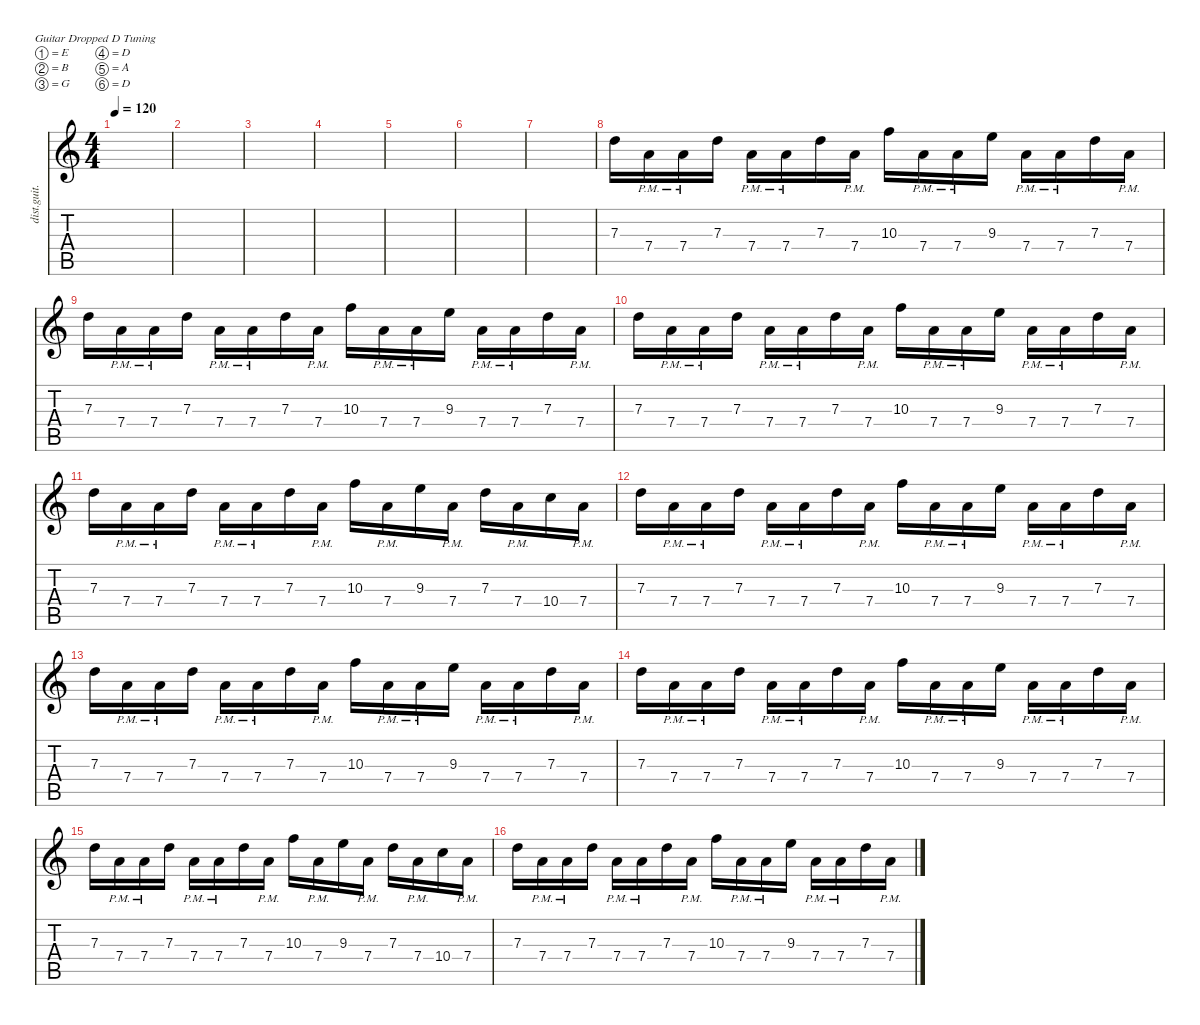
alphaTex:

\defaultSystemsLayout 4
\hideDynamics
\bracketExtendMode nobrackets
\otherSystemsTrackNameOrientation horizontal
\track ("lead" "dist.guit.") {instrument distortionguitar}
\staff {score tabs}
\tuning (E4 B3 G3 D3 A2 D2)
\ts (4 4)
\tempo 120
\clef g2
\ks c
|
|
|
|
|
|
|
7.3.16{beam Down} 7.4{pm}.16{beam Down} 7.4{pm}.16{beam Down} 7.3.16{beam Down} 7.4{pm}.16{beam Down} 7.4{pm}.16{beam Down} 7.3.16{beam Down} 7.4{pm}.16{beam Down} 10.3.16{beam Down} 7.4{pm}.16{beam Down} 7.4{pm}.16{beam Down} 9.3.16{beam Down} 7.4{pm}.16{beam Down} 7.4{pm}.16{beam Down} 7.3.16{beam Down} 7.4{pm}.16{beam Down} |
7.3.16{beam Down} 7.4{pm}.16{beam Down} 7.4{pm}.16{beam Down} 7.3.16{beam Down} 7.4{pm}.16{beam Down} 7.4{pm}.16{beam Down} 7.3.16{beam Down} 7.4{pm}.16{beam Down} 10.3.16{beam Down} 7.4{pm}.16{beam Down} 7.4{pm}.16{beam Down} 9.3.16{beam Down} 7.4{pm}.16{beam Down} 7.4{pm}.16{beam Down} 7.3.16{beam Down} 7.4{pm}.16{beam Down} |
7.3.16{beam Down} 7.4{pm}.16{beam Down} 7.4{pm}.16{beam Down} 7.3.16{beam Down} 7.4{pm}.16{beam Down} 7.4{pm}.16{beam Down} 7.3.16{beam Down} 7.4{pm}.16{beam Down} 10.3.16{beam Down} 7.4{pm}.16{beam Down} 7.4{pm}.16{beam Down} 9.3.16{beam Down} 7.4{pm}.16{beam Down} 7.4{pm}.16{beam Down} 7.3.16{beam Down} 7.4{pm}.16{beam Down} |
7.3.16{beam Down} 7.4{pm}.16{beam Down} 7.4{pm}.16{beam Down} 7.3.16{beam Down} 7.4{pm}.16{beam Down} 7.4{pm}.16{beam Down} 7.3.16{beam Down} 7.4{pm}.16{beam Down} 10.3.16{beam Down} 7.4{pm}.16{beam Down} 9.3.16{beam Down} 7.4{pm}.16{beam Down} 7.3.16{beam Down} 7.4{pm}.16{beam Down} 10.4.16{beam Down} 7.4{pm}.16{beam Down} |
7.3.16{beam Down} 7.4{pm}.16{beam Down} 7.4{pm}.16{beam Down} 7.3.16{beam Down} 7.4{pm}.16{beam Down} 7.4{pm}.16{beam Down} 7.3.16{beam Down} 7.4{pm}.16{beam Down} 10.3.16{beam Down} 7.4{pm}.16{beam Down} 7.4{pm}.16{beam Down} 9.3.16{beam Down} 7.4{pm}.16{beam Down} 7.4{pm}.16{beam Down} 7.3.16{beam Down} 7.4{pm}.16{beam Down} |
7.3.16{beam Down} 7.4{pm}.16{beam Down} 7.4{pm}.16{beam Down} 7.3.16{beam Down} 7.4{pm}.16{beam Down} 7.4{pm}.16{beam Down} 7.3.16{beam Down} 7.4{pm}.16{beam Down} 10.3.16{beam Down} 7.4{pm}.16{beam Down} 7.4{pm}.16{beam Down} 9.3.16{beam Down} 7.4{pm}.16{beam Down} 7.4{pm}.16{beam Down} 7.3.16{beam Down} 7.4{pm}.16{beam Down} |
7.3.16{beam Down} 7.4{pm}.16{beam Down} 7.4{pm}.16{beam Down} 7.3.16{beam Down} 7.4{pm}.16{beam Down} 7.4{pm}.16{beam Down} 7.3.16{beam Down} 7.4{pm}.16{beam Down} 10.3.16{beam Down} 7.4{pm}.16{beam Down} 7.4{pm}.16{beam Down} 9.3.16{beam Down} 7.4{pm}.16{beam Down} 7.4{pm}.16{beam Down} 7.3.16{beam Down} 7.4{pm}.16{beam Down} |
7.3.16{beam Down} 7.4{pm}.16{beam Down} 7.4{pm}.16{beam Down} 7.3.16{beam Down} 7.4{pm}.16{beam Down} 7.4{pm}.16{beam Down} 7.3.16{beam Down} 7.4{pm}.16{beam Down} 10.3.16{beam Down} 7.4{pm}.16{beam Down} 9.3.16{beam Down} 7.4{pm}.16{beam Down} 7.3.16{beam Down} 7.4{pm}.16{beam Down} 10.4.16{beam Down} 7.4{pm}.16{beam Down} |
7.3.16{beam Down} 7.4{pm}.16{beam Down} 7.4{pm}.16{beam Down} 7.3.16{beam Down} 7.4{pm}.16{beam Down} 7.4{pm}.16{beam Down} 7.3.16{beam Down} 7.4{pm}.16{beam Down} 10.3.16{beam Down} 7.4{pm}.16{beam Down} 7.4{pm}.16{beam Down} 9.3.16{beam Down} 7.4{pm}.16{beam Down} 7.4{pm}.16{beam Down} 7.3.16{beam Down} 7.4{pm}.16{beam Down}
